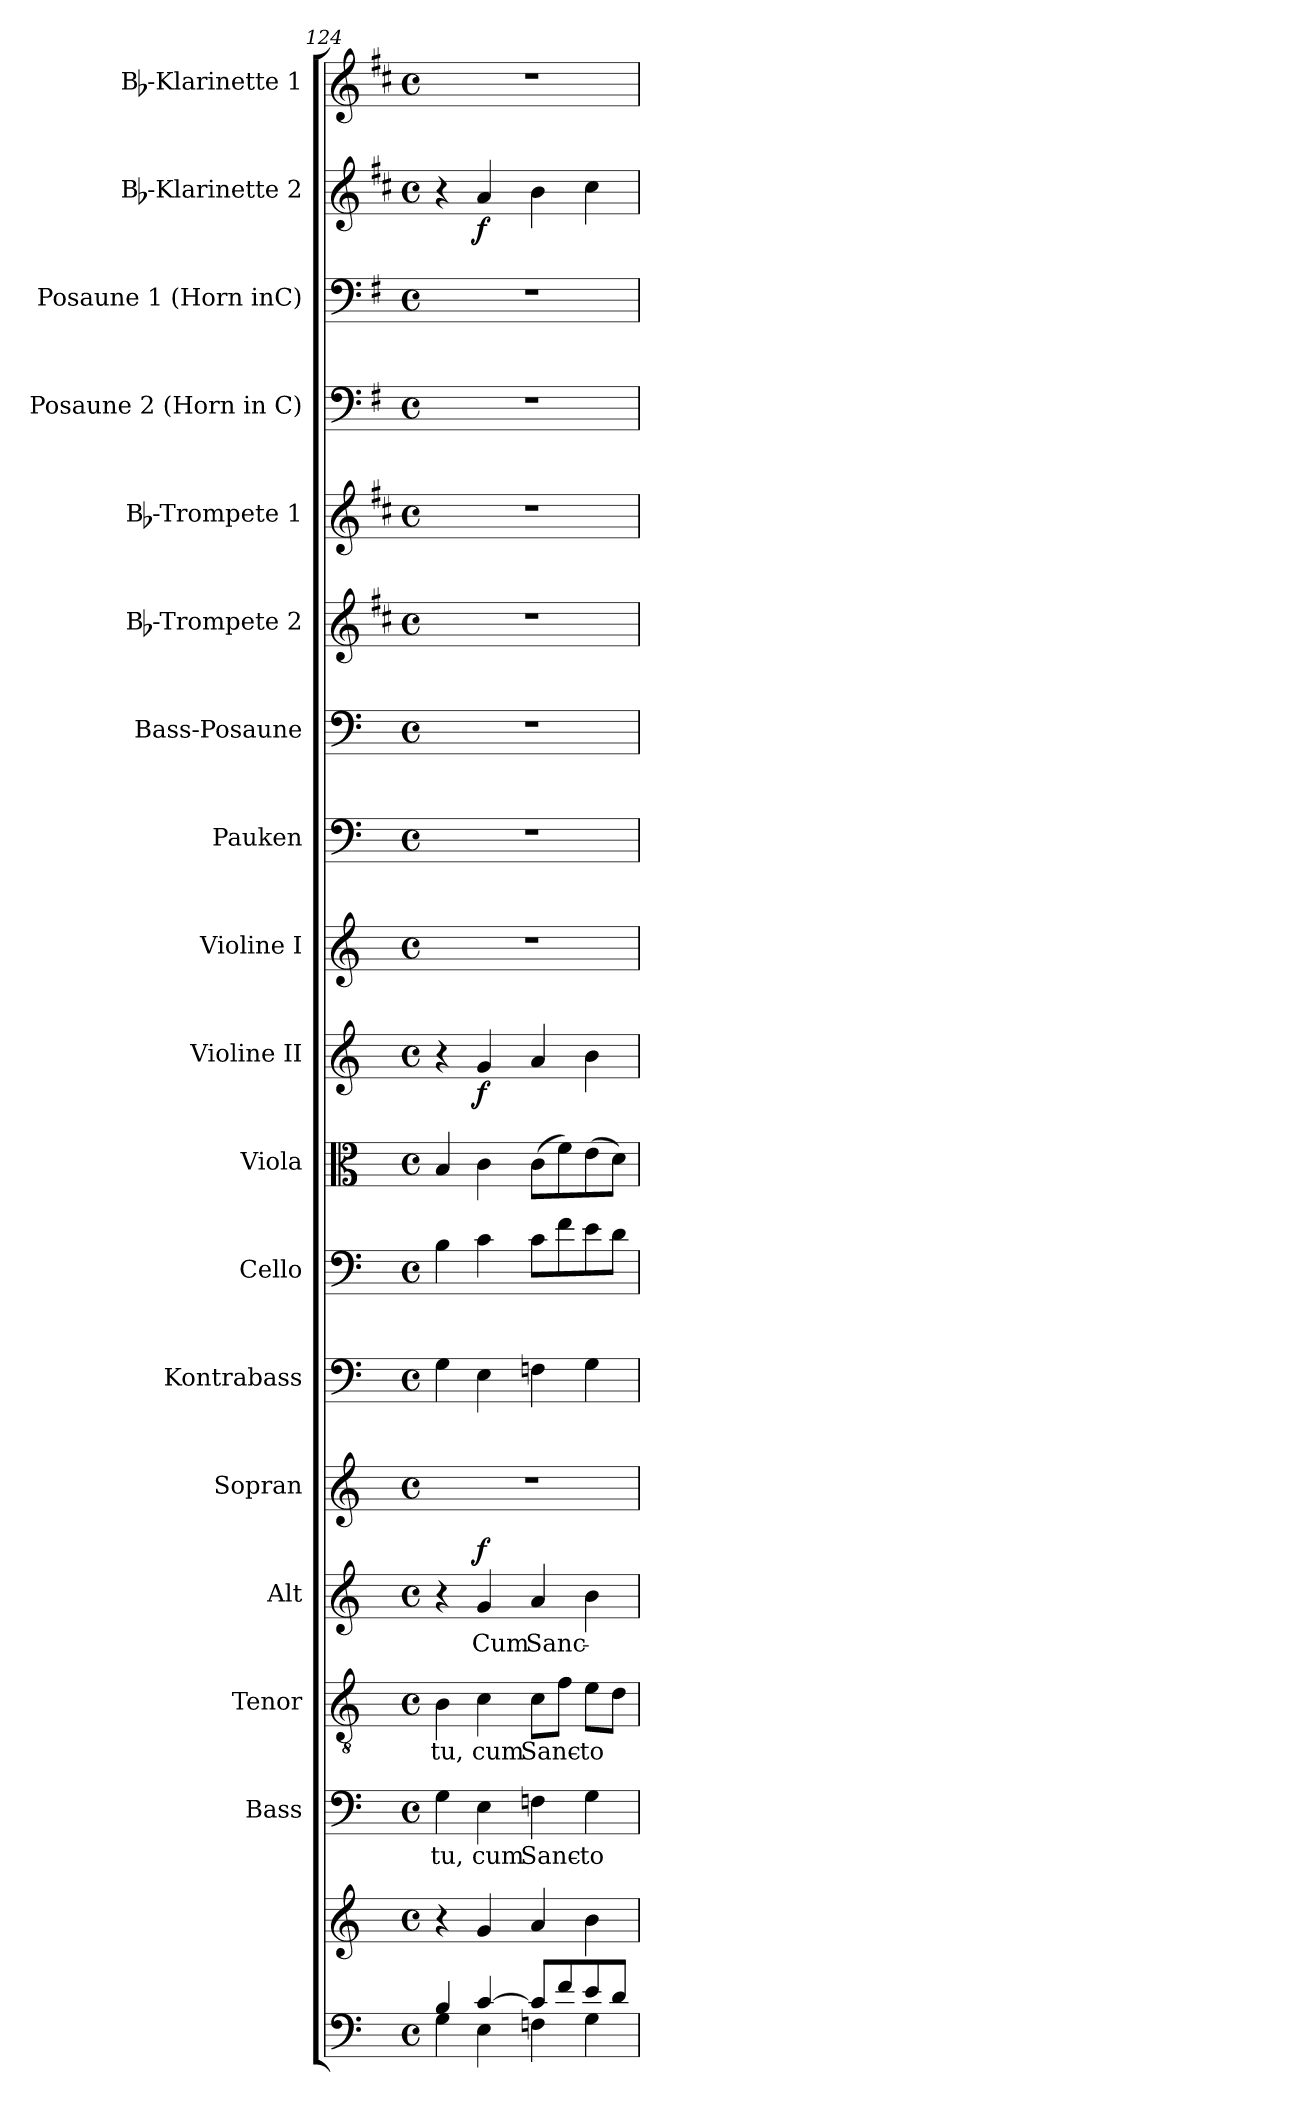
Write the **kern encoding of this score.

**kern	**kern	**kern	**text	**kern	**text	**kern	**text	**dynam	**kern	**kern	**kern	**kern	**kern	**dynam	**kern	**kern	**kern	**kern	**kern	**kern	**kern	**kern	**dynam	**kern
*part18	*part18	*part17	*part17	*part16	*part16	*part15	*part15	*part15	*part14	*part13	*part12	*part11	*part10	*part10	*part9	*part8	*part7	*part6	*part5	*part4	*part3	*part2	*part2	*part1
*staff19	*staff18	*staff17	*staff17	*staff16	*staff16	*staff15	*staff15	*staff15	*staff14	*staff13	*staff12	*staff11	*staff10	*staff10	*staff9	*staff8	*staff7	*staff6	*staff5	*staff4	*staff3	*staff2	*staff2	*staff1
*	*	*I"Bass	*	*I"Tenor	*	*I"Alt	*	*	*I"Sopran	*I"Kontrabass	*I"Cello	*I"Viola	*I"Violine II	*	*I"Violine I	*I"Pauken	*I"Bass-Posaune	*I"Bb-Trompete 2	*I"Bb-Trompete 1	*I"Posaune 2 (Horn in C)	*I"Posaune 1 (Horn inC)	*I"Bb-Klarinette 2	*	*I"Bb-Klarinette 1
*	*	*I'B.	*	*I'T.	*	*I'A.	*	*	*I'S.	*I'Kb.	*	*I'Vla.	*I'Vl. II	*	*I'Vl. I	*I'Pk.	*I'B-Pos.	*I'Bb Trp. 2	*I'Bb Trp. 1	*I'Pos. 2	*I'Pos. 1	*I'Bb Kl. 2	*	*I'Bb Kl. 1
*clefF4	*clefG2	*clefF4	*	*clefGv2	*	*clefG2	*	*	*clefG2	*clefF4	*clefF4	*clefC3	*clefG2	*	*clefG2	*clefF4	*clefF4	*clefG2	*clefG2	*clefF4	*clefF4	*clefG2	*	*clefG2
*	*	*	*	*	*	*	*	*	*	*ITrd7c12	*	*	*	*	*	*	*	*ITrd1c2	*ITrd1c2	*ITrd4c7	*ITrd4c7	*ITrd1c2	*	*ITrd1c2
*k[]	*k[]	*k[]	*	*k[]	*	*k[]	*	*	*k[]	*k[]	*k[]	*k[]	*k[]	*	*k[]	*k[]	*k[]	*k[]	*k[]	*k[]	*k[]	*k[]	*	*k[]
*C:	*C:	*C:	*	*C:	*	*C:	*	*	*C:	*C:	*C:	*C:	*C:	*	*C:	*C:	*C:	*C:	*C:	*C:	*C:	*C:	*	*C:
*M4/4	*M4/4	*M4/4	*	*M4/4	*	*M4/4	*	*	*M4/4	*M4/4	*M4/4	*M4/4	*M4/4	*	*M4/4	*M4/4	*M4/4	*M4/4	*M4/4	*M4/4	*M4/4	*M4/4	*	*M4/4
*met(c)	*met(c)	*met(c)	*	*met(c)	*	*met(c)	*	*	*met(c)	*met(c)	*met(c)	*met(c)	*met(c)	*	*met(c)	*met(c)	*met(c)	*met(c)	*met(c)	*met(c)	*met(c)	*met(c)	*	*met(c)
=124	=124	=124	=124	=124	=124	=124	=124	=124	=124	=124	=124	=124	=124	=124	=124	=124	=124	=124	=124	=124	=124	=124	=124	=124
*^	*	*	*	*	*	*	*	*	*	*	*	*	*	*	*	*	*	*	*	*	*	*	*	*
!	!	!	!	!LO:LY:b	!	!LO:LY:b	!	!	!	!	!	!	!	!	!	!	!	!	!	!	!	!	!	!	!
4B/	4G\	4r	4G\	-tu,	4B\	-tu,	4r	.	.	1r	4GG\	4B\	4B/	4r	.	1r	1r	1r	1r	1r	1r	1r	4r	.	1r
!	!	!	!	!LO:LY:b	!	!LO:LY:b	!	!LO:LY:b	!LO:DY:a	!	!	!	!	!	!LO:DY:b	!	!	!	!	!	!	!	!	!LO:DY:b	!
[>4c/	4E\	4g/	4E\	cum	4c\	cum	4g/	Cum	f	.	4EE\	4c\	4c\	4g/	f	.	.	.	.	.	.	.	4g/	f	.
!	!	!	!	!LO:LY:b	!	!LO:LY:b	!	!LO:LY:b	!	!	!	!	!	!	!	!	!	!	!	!	!	!	!	!	!
8c/L]	4Fn\	4a/	4Fn\	Sanc-	8c\L	Sanc-	4a/	Sanc-	.	.	4FFn\	8c\L	(>8c\L	4a/	.	.	.	.	.	.	.	.	4a\	.	.
8f/	.	.	.	.	8f\J	.	.	.	.	.	.	8f\	8f\)	.	.	.	.	.	.	.	.	.	.	.	.
!	!	!	!	!LO:LY:b	!	!LO:LY:b	!	!	!	!	!	!	!	!	!	!	!	!	!	!	!	!	!	!	!
8e/	4G\	4b\	4G\	-to	8e\L	-to	4b\	.	.	.	4GG\	8e\	(>8e\	4b\	.	.	.	.	.	.	.	.	4b\	.	.
8d/J	.	.	.	.	8d\J	.	.	.	.	.	.	8d\J	8d\J)	.	.	.	.	.	.	.	.	.	.	.	.
*v	*v	*	*	*	*	*	*	*	*	*	*	*	*	*	*	*	*	*	*	*	*	*	*	*	*
=	=	=	=	=	=	=	=	=	=	=	=	=	=	=	=	=	=	=	=	=	=	=	=	=
*-	*-	*-	*-	*-	*-	*-	*-	*-	*-	*-	*-	*-	*-	*-	*-	*-	*-	*-	*-	*-	*-	*-	*-	*-
